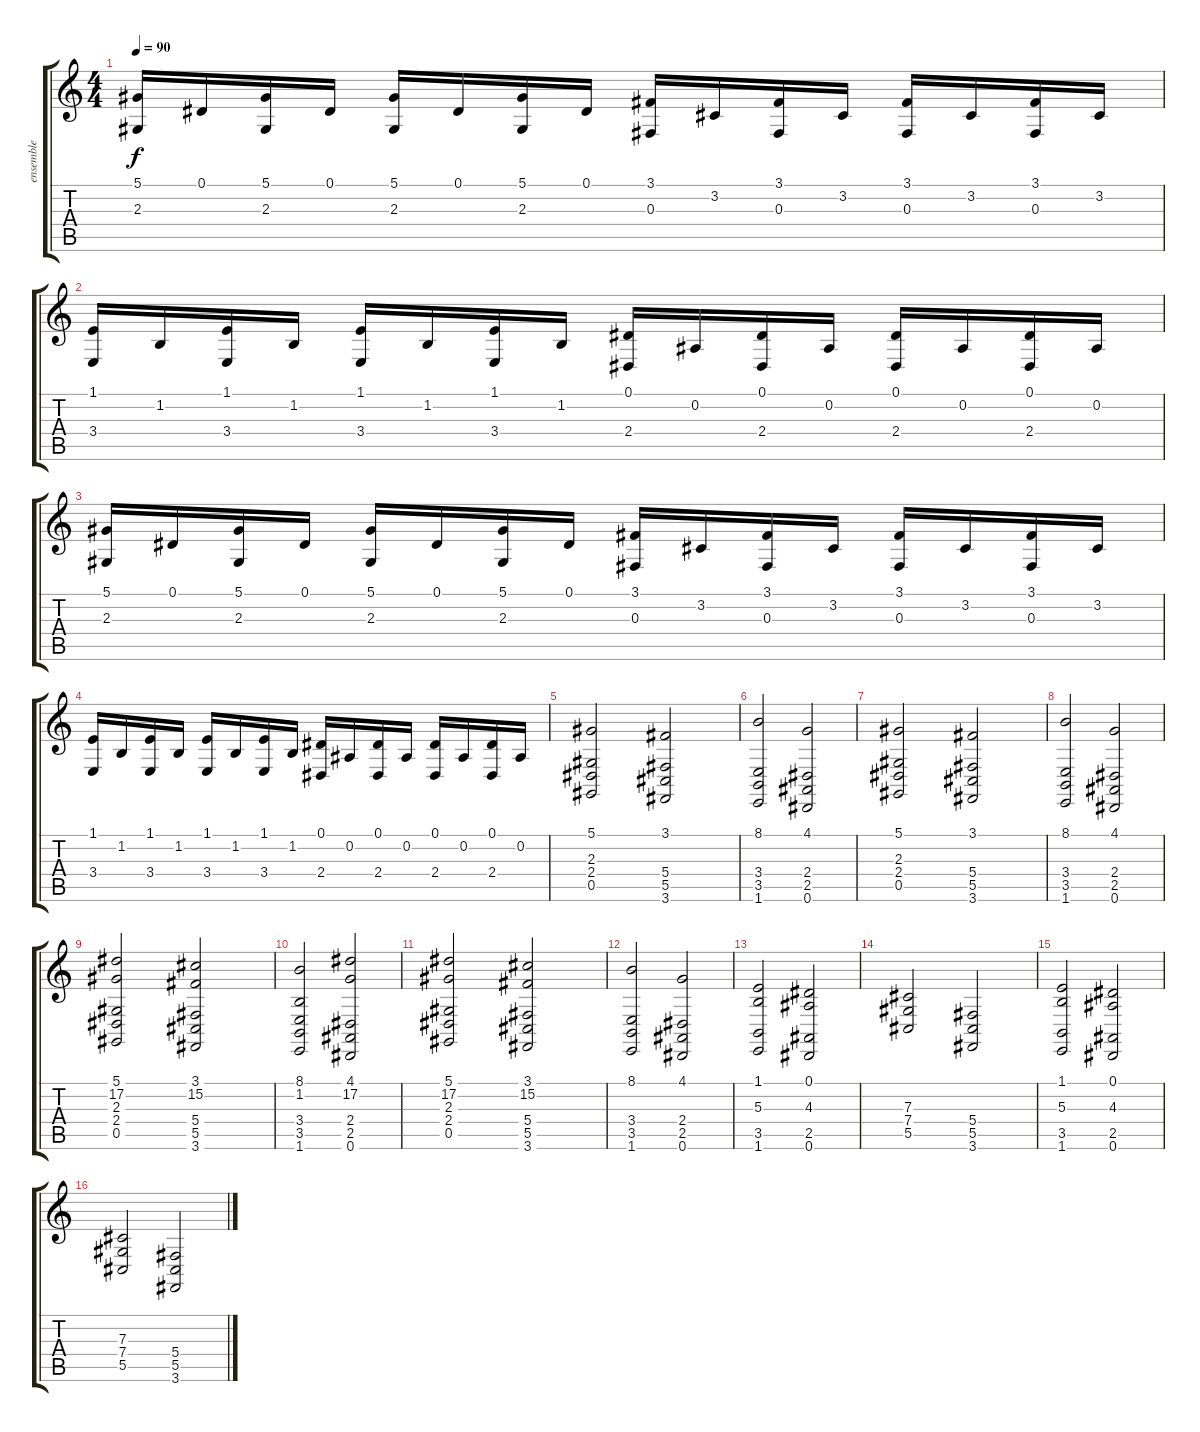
\track ("ensemble" "ensemble") {instrument stringensemble1}
\staff {score tabs}
\tuning (Eb4 Bb3 Gb3 Db3 Ab2 Eb2) {hide}
\ts (4 4)
\tempo 90
\clef g2
\ks c
(5.1 2.3).16{dy f volume 13 instrument harpsichord} 0.1.16 (5.1 2.3).16 0.1.16 (5.1 2.3).16 0.1.16 (5.1 2.3).16 0.1.16 (3.1 0.3).16 3.2.16 (3.1 0.3).16 3.2.16 (3.1 0.3).16 3.2.16 (3.1 0.3).16 3.2.16 |
(1.1 3.4).16 1.2.16 (1.1 3.4).16 1.2.16 (1.1 3.4).16 1.2.16 (1.1 3.4).16 1.2.16 (0.1 2.4).16 0.2.16 (0.1 2.4).16 0.2.16 (0.1 2.4).16 0.2.16 (0.1 2.4).16 0.2.16 |
(5.1 2.3).16{instrument harpsichord} 0.1.16 (5.1 2.3).16 0.1.16 (5.1 2.3).16 0.1.16 (5.1 2.3).16 0.1.16 (3.1 0.3).16 3.2.16 (3.1 0.3).16 3.2.16 (3.1 0.3).16 3.2.16 (3.1 0.3).16 3.2.16 |
(1.1 3.4).16 1.2.16 (1.1 3.4).16 1.2.16 (1.1 3.4).16 1.2.16 (1.1 3.4).16 1.2.16 (0.1 2.4).16 0.2.16 (0.1 2.4).16 0.2.16 (0.1 2.4).16 0.2.16 (0.1 2.4).16 0.2.16 |
(5.1 2.3 2.4 0.5).2{instrument stringensemble1} (3.1 5.4 5.5 3.6).2 |
(8.1 3.4 3.5 1.6).2 (4.1 2.4 2.5 0.6).2 |
(5.1 2.3 2.4 0.5).2 (3.1 5.4 5.5 3.6).2 |
(8.1 3.4 3.5 1.6).2 (4.1 2.4 2.5 0.6).2 |
(5.1 17.2 2.3 2.4 0.5).2 (3.1 15.2 5.4 5.5 3.6).2 |
(8.1 1.2 3.4 3.5 1.6).2 (4.1 17.2 2.4 2.5 0.6).2 |
(5.1 17.2 2.3 2.4 0.5).2 (3.1 15.2 5.4 5.5 3.6).2 |
(8.1 3.4 3.5 1.6).2 (4.1 2.4 2.5 0.6).2 |
(1.1 5.3 3.5 1.6).2 (0.1 4.3 2.5 0.6).2 |
(7.3 7.4 5.5).2 (5.4 5.5 3.6).2 |
(1.1 5.3 3.5 1.6).2 (0.1 4.3 2.5 0.6).2 |
(7.3 7.4 5.5).2 (5.4 5.5 3.6).2
